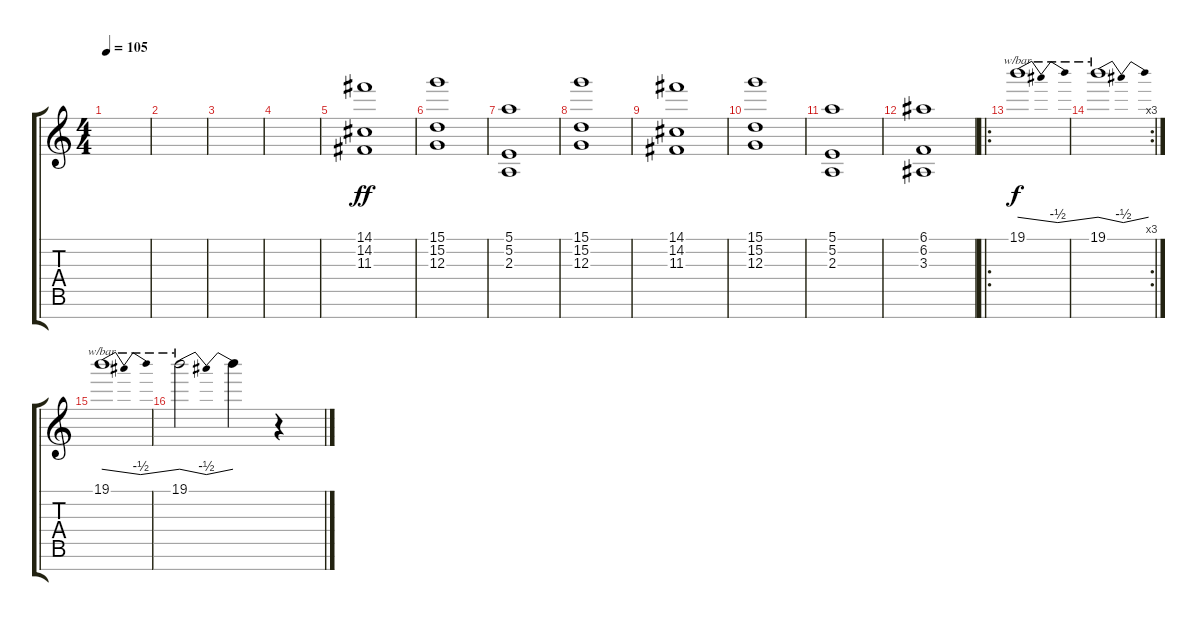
\track "" {instrument stringensemble1}
\staff {score tabs}
\tuning (E5 B3 G3 D3 A2 E2 B1) {hide}
\ts (4 4)
\tempo 105
\clef g2
\ks c
|
|
|
|
(14.1 14.2 11.3).1{dy ff volume 9} |
(15.1 15.2 12.3).1 |
(5.1 5.2 2.3).1 |
(15.1 15.2 12.3).1 |
(14.1 14.2 11.3).1 |
(15.1 15.2 12.3).1 |
(5.1 5.2 2.3).1 |
(6.1 6.2 3.3).1 |
\ro
19.1.1{tbe (dip default 0 0 30 -2 60 0) dy f volume 10} |
\rc 3
19.1.1{tbe (dip default 0 0 30 -2 60 0)} |
19.1.1{tbe (dip default 0 0 30 -2 60 0) volume 10} |
19.1.2{tbe (dip default 0 0 30 -2 60 0)} 19.1{t}.4 r.4
